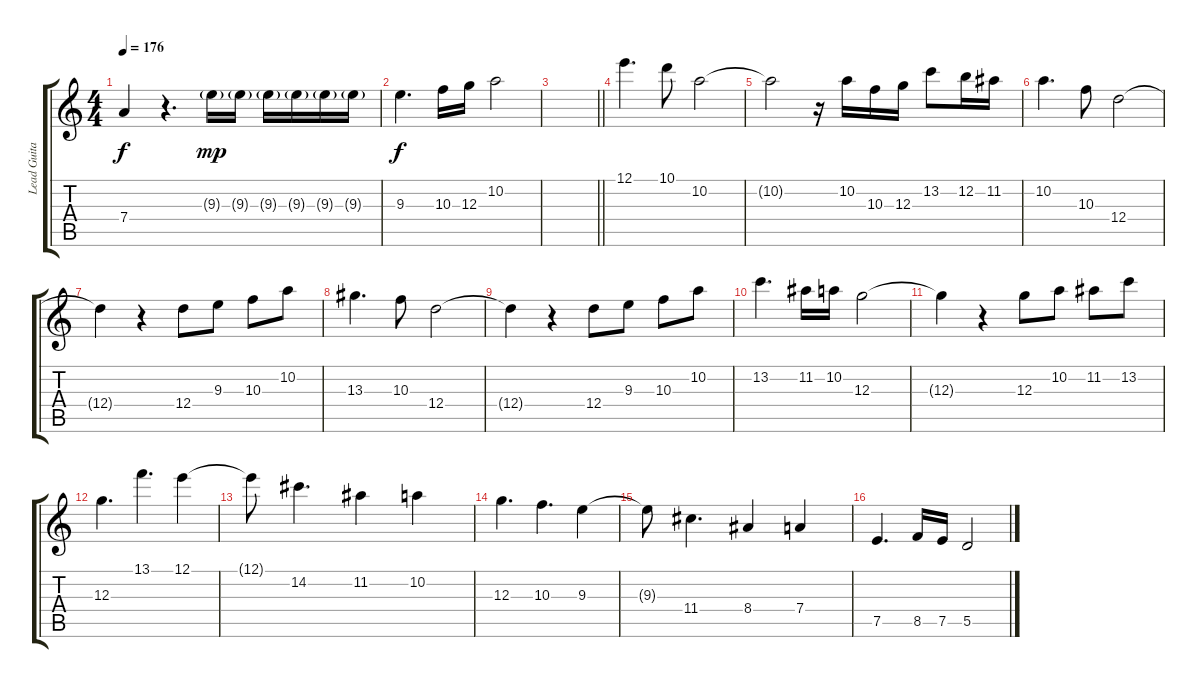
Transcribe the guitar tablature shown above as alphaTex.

\track ("Lead Guitar" "Lead Guita") {instrument guitarharmonics}
\staff {score tabs}
\tuning (E4 B3 G3 D3 A2 E2) {hide}
\ts (4 4)
\tempo 176
\clef g2
\ks c
7.4{t}.4{dy f} r.4{d} 9.3{g}.16{dy mp} 9.3{g}.16 9.3{g}.16 9.3{g}.16 9.3{g}.16 9.3{g}.16 |
9.3.4{d dy f} 10.3.16 12.3.16 10.2.2 |
\barLineRight lightlight
|
12.1.4{d} 10.1.8 10.2.2 |
10.2{t}.2 r.16 10.2.16 10.3.16 12.3.16 13.2.8 12.2.16 11.2.16 |
10.2.4{d} 10.3.8 12.4.2 |
12.4{t}.4 r.4 12.4.8 9.3.8 10.3.8 10.2.8 |
13.3.4{d} 10.3.8 12.4.2 |
12.4{t}.4 r.4 12.4.8 9.3.8 10.3.8 10.2.8 |
13.2.4{d} 11.2.16 10.2.16 12.3.2 |
12.3{t}.4 r.4 12.3.8 10.2.8 11.2.8 13.2.8 |
12.3.4{d} 13.1.4{d} 12.1.4 |
12.1{t}.8 14.2.4{d} 11.2.4 10.2.4 |
12.3.4{d} 10.3.4{d} 9.3.4 |
9.3{t}.8 11.4.4{d} 8.4.4 7.4.4 |
7.5.4{d} 8.5.16 7.5.16 5.5.2
